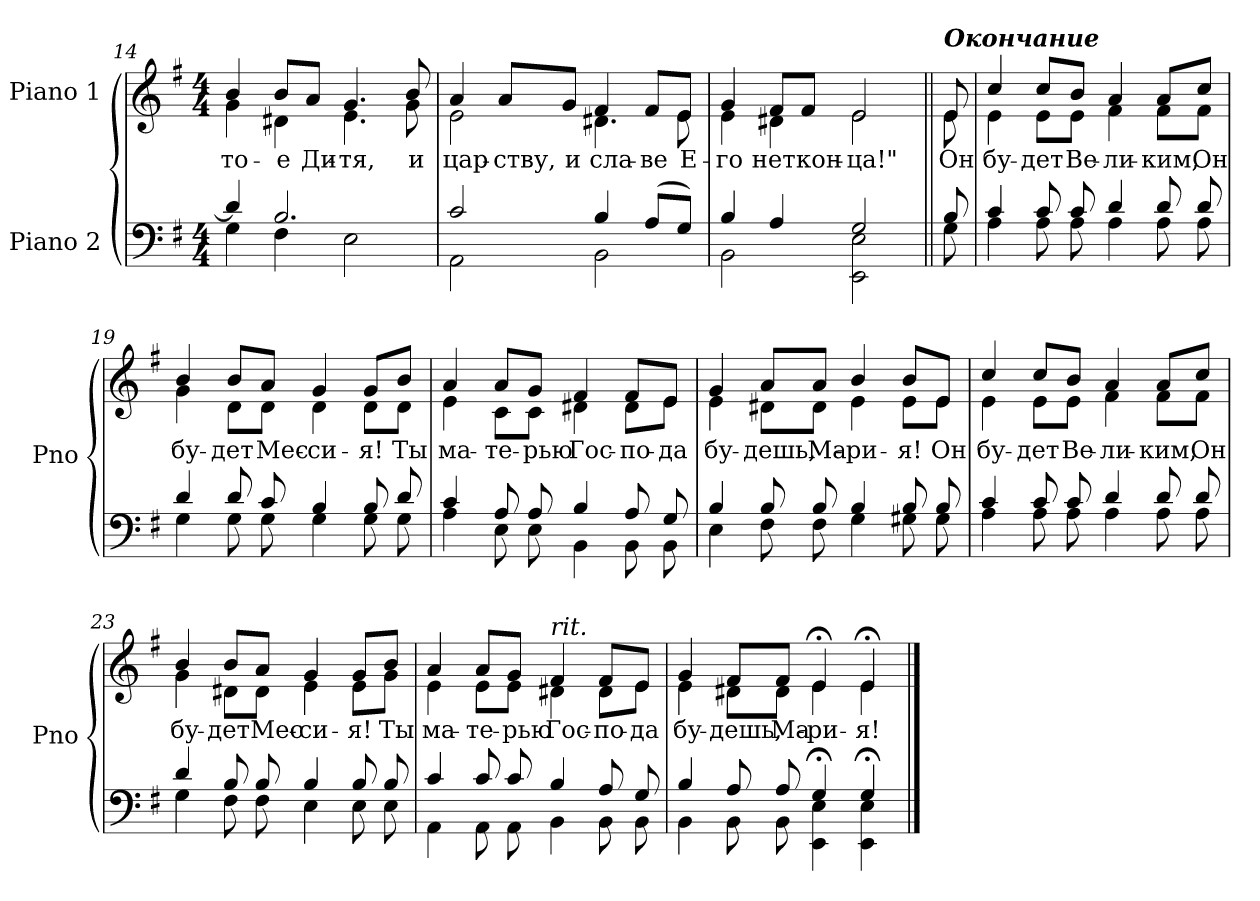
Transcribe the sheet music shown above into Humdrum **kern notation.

**kern	**kern	**text
*part2	*part1	*part1
*staff2	*staff1	*staff1
*I"Piano 2	*I"Piano 1	*
*I'Pno	*I'Pno	*
*clefF4	*clefG2	*
*k[f#]	*k[f#]	*
*M4/4	*M4/4	*
=14	=14	=14
*^	*	*
!	!	!	!LO:LY:a
*	*	*^	*
4d/]	4G\	4b/	4g\	-то-
!	!	!	!	!LO:LY:a
2.B/	4F#\	8b/L	4d#X\	-е
!	!	!	!	!LO:LY:a
.	.	8a/J	.	Ди-
!	!	!	!	!LO:LY:a
.	2E\	4.g/	4.e\	-тя,
!	!	!	!	!LO:LY:a
.	.	8b/	8g\	и
=15	=15	=15	=15	=15
!	!	!	!	!LO:LY:a
2c/	2AA\	4a/	2e\	цар-
!	!	!	!	!LO:LY:a
.	.	8a/L	.	-ству,
!	!	!	!	!LO:LY:a
.	.	8g/J	.	и
!	!	!	!	!LO:LY:a
4B/	2BB\	4f#/	4.d#X\	сла-
!	!	!	!	!LO:LY:a
(8A/L	.	8f#/L	.	-ве
!	!	!	!	!LO:LY:a
8G/J)	.	8e/J	8e\	Е-
!!LO:LB:g=z	!!
=16	=16	=16	=16	=16
!	!	!	!	!LO:LY:a
4B/	2BB\	4g/	4e\	-го
!	!	!	!	!LO:LY:a
4A/	.	8f#/L	4d#X\	нет
!	!	!	!	!LO:LY:a
.	.	8f#/J	.	кон-
!	!	!	!	!LO:LY:a
2G/	2EE\ 2E\	2e/	2e\	-ца!"
=17||	=17||	=17||	=17||	=17||
!	!	!LO:TX:a:Bi:t=Окончание	!	!
!	!	!	!	!LO:LY:b
8B/	8G\	8e/	8e\	Он
=18	=18	=18	=18	=18
!	!	!	!	!LO:LY:b
4c/	4A\	4cc/	4e\	бу-
!	!	!	!	!LO:LY:b
8c/	8A\	8cc/L	8e\L	-дет
!	!	!	!	!LO:LY:b
8c/	8A\	8b/J	8e\J	Ве-
!	!	!	!	!LO:LY:b
4d/	4A\	4a/	4f#\	-ли-
!	!	!	!	!LO:LY:b
8d/	8A\	8a/L	8f#\L	-ким,
!	!	!	!	!LO:LY:b
8d/	8A\	8cc/J	8f#\J	Он
=19	=19	=19	=19	=19
!	!	!	!	!LO:LY:b
4d/	4G\	4b/	4g\	бу-
!	!	!	!	!LO:LY:b
8d/	8G\	8b/L	8d\L	-дет
!	!	!	!	!LO:LY:b
8c/	8G\	8a/J	8d\J	Мес-
!	!	!	!	!LO:LY:b
4B/	4G\	4g/	4d\	-си-
!	!	!	!	!LO:LY:b
8B/	8G\	8g/L	8d\L	-я!
!	!	!	!	!LO:LY:b
8d/	8G\	8b/J	8d\J	Ты
!!LO:LB:g=z	!!
=20	=20	=20	=20	=20
!	!	!	!	!LO:LY:b
4c/	4A\	4a/	4e\	ма-
!	!	!	!	!LO:LY:b
8A/	8E\	8a/L	8c\L	-те-
!	!	!	!	!LO:LY:b
8A/	8E\	8g/J	8c\J	-рью
!	!	!	!	!LO:LY:b
4B/	4BB\	4f#/	4d#X\	Гос-
!	!	!	!	!LO:LY:b
8A/	8BB\	8f#/L	8d#\L	-по-
!	!	!	!	!LO:LY:b
8G/	8BB\	8e/J	8e\J	-да
=21	=21	=21	=21	=21
!	!	!	!	!LO:LY:b
4B/	4E\	4g/	4e\	бу-
!	!	!	!	!LO:LY:b
8B/	8F#\	8a/L	8d#X\L	-дешь,
!	!	!	!	!LO:LY:b
8B/	8F#\	8a/J	8d#\J	Ма-
!	!	!	!	!LO:LY:b
4B/	4G\	4b/	4e\	-ри-
!	!	!	!	!LO:LY:b
8B/	8G#X\	8b/L	8e\L	-я!
!	!	!	!	!LO:LY:b
8B/	8G#\	8e/J	8e\J	Он
=22	=22	=22	=22	=22
!	!	!	!	!LO:LY:b
4c/	4A\	4cc/	4e\	бу-
!	!	!	!	!LO:LY:b
8c/	8A\	8cc/L	8e\L	-дет
!	!	!	!	!LO:LY:b
8c/	8A\	8b/J	8e\J	Ве-
!	!	!	!	!LO:LY:b
4d/	4A\	4a/	4f#\	-ли-
!	!	!	!	!LO:LY:b
8d/	8A\	8a/L	8f#\L	-ким,
!	!	!	!	!LO:LY:b
8d/	8A\	8cc/J	8f#\J	Он
!!LO:LB:g=z	!!
=23	=23	=23	=23	=23
!	!	!	!	!LO:LY:b
4d/	4G\	4b/	4g\	бу-
!	!	!	!	!LO:LY:b
8B/	8F#\	8b/L	8d#X\L	-дет
!	!	!	!	!LO:LY:b
8B/	8F#\	8a/J	8d#\J	Мес-
!	!	!	!	!LO:LY:b
4B/	4E\	4g/	4e\	-си-
!	!	!	!	!LO:LY:b
8B/	8E\	8g/L	8e\L	-я!
!	!	!	!	!LO:LY:b
8B/	8E\	8b/J	8g\J	Ты
=24	=24	=24	=24	=24
!	!	!	!	!LO:LY:b
4c/	4AA\	4a/	4e\	ма-
!	!	!	!	!LO:LY:b
8c/	8AA\	8a/L	8e\L	-те-
!	!	!	!	!LO:LY:b
8c/	8AA\	8g/J	8e\J	-рью
!	!	!LO:TX:a:i:t=rit.	!	!
!	!	!	!	!LO:LY:b
4B/	4BB\	4f#/	4d#X\	Гос-
!	!	!	!	!LO:LY:b
8A/	8BB\	8f#/L	8d#\L	-по-
!	!	!	!	!LO:LY:b
8G/	8BB\	8e/J	8e\J	-да
=25	=25	=25	=25	=25
!	!	!	!	!LO:LY:b
4B/	4BB\	4g/	4e\	бу-
!	!	!	!	!LO:LY:b
8A/	8BB\	8f#/L	8d#X\L	-дешь,
!	!	!	!	!LO:LY:b
8A/	8BB\	8f#/J	8d#\J	Ма-
!	!	!	!	!LO:LY:b
4G;/	4EE\ 4E\	4e;</	4e\	-ри-
!	!	!	!	!LO:LY:b
4G;/	4EE\ 4E\	4e;</	4e\	-я!
*v	*v	*	*	*
*	*v	*v	*
==	==	==
*-	*-	*-
